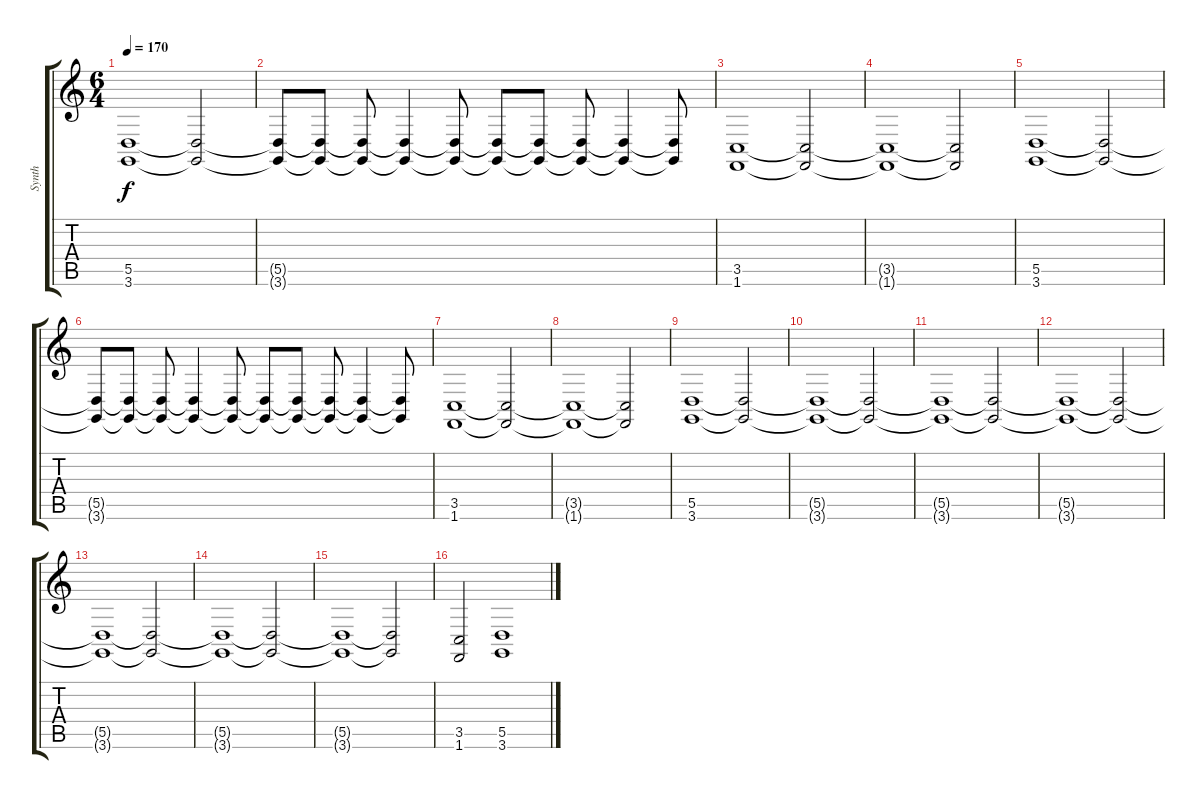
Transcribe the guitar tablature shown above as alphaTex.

\track ("Synth" "Synth") {instrument stringensemble1}
\staff {score tabs}
\tuning (E4 B3 G3 D3 A2 E2) {hide}
\ts (6 4)
\tempo 170
\clef g2
\ks c
(5.5 3.6).1{dy f instrument stringensemble1} (5.5{t} 3.6{t}).2 |
(5.5{t} 3.6{t}).8 (5.5{t} 3.6{t}).8 (5.5{t} 3.6{t}).8 (5.5{t} 3.6{t}).4 (5.5{t} 3.6{t}).8 (5.5{t} 3.6{t}).8 (5.5{t} 3.6{t}).8 (5.5{t} 3.6{t}).8 (5.5{t} 3.6{t}).4 (5.5{t} 3.6{t}).8 |
(3.5 1.6).1 (3.5{t} 1.6{t}).2 |
(3.5{t} 1.6{t}).1 (3.5{t} 1.6{t}).2 |
(5.5 3.6).1 (5.5{t} 3.6{t}).2 |
(5.5{t} 3.6{t}).8 (5.5{t} 3.6{t}).8 (5.5{t} 3.6{t}).8 (5.5{t} 3.6{t}).4 (5.5{t} 3.6{t}).8 (5.5{t} 3.6{t}).8 (5.5{t} 3.6{t}).8 (5.5{t} 3.6{t}).8 (5.5{t} 3.6{t}).4 (5.5{t} 3.6{t}).8 |
(3.5 1.6).1 (3.5{t} 1.6{t}).2 |
(3.5{t} 1.6{t}).1 (3.5{t} 1.6{t}).2 |
(5.5 3.6).1 (5.5{t} 3.6{t}).2 |
(5.5{t} 3.6{t}).1 (5.5{t} 3.6{t}).2 |
(5.5{t} 3.6{t}).1 (5.5{t} 3.6{t}).2 |
(5.5{t} 3.6{t}).1 (5.5{t} 3.6{t}).2 |
(5.5{t} 3.6{t}).1 (5.5{t} 3.6{t}).2 |
(5.5{t} 3.6{t}).1 (5.5{t} 3.6{t}).2 |
(5.5{t} 3.6{t}).1 (5.5{t} 3.6{t}).2 |
(3.5 1.6).2 (5.5 3.6).1
